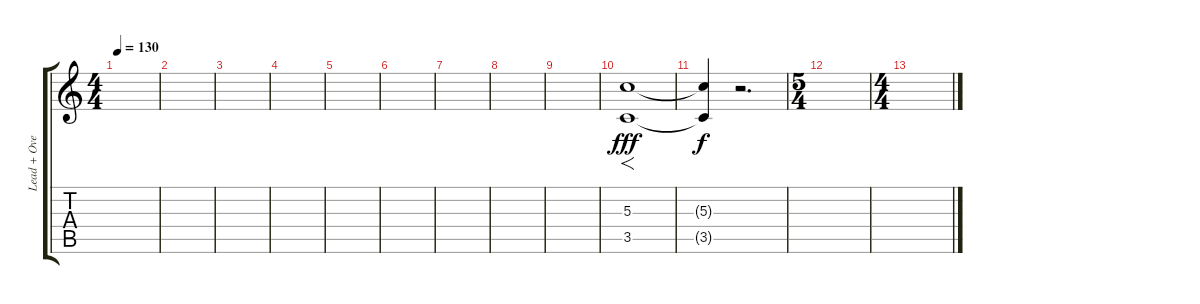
\track ("Lead + Overdubs" "Lead + Ove") {instrument overdrivenguitar}
\staff {score tabs}
\tuning (E4 B3 G3 D3 A2 D2) {hide}
\ts (4 4)
\tempo 130
\clef g2
\ks c
|
|
|
|
|
|
|
|
|
(5.3 3.5).1{f dy fff} |
(5.3{t} 3.5{t}).4{dy f} r.2{d} |
\ts (5 4)
|
\ts (4 4)
